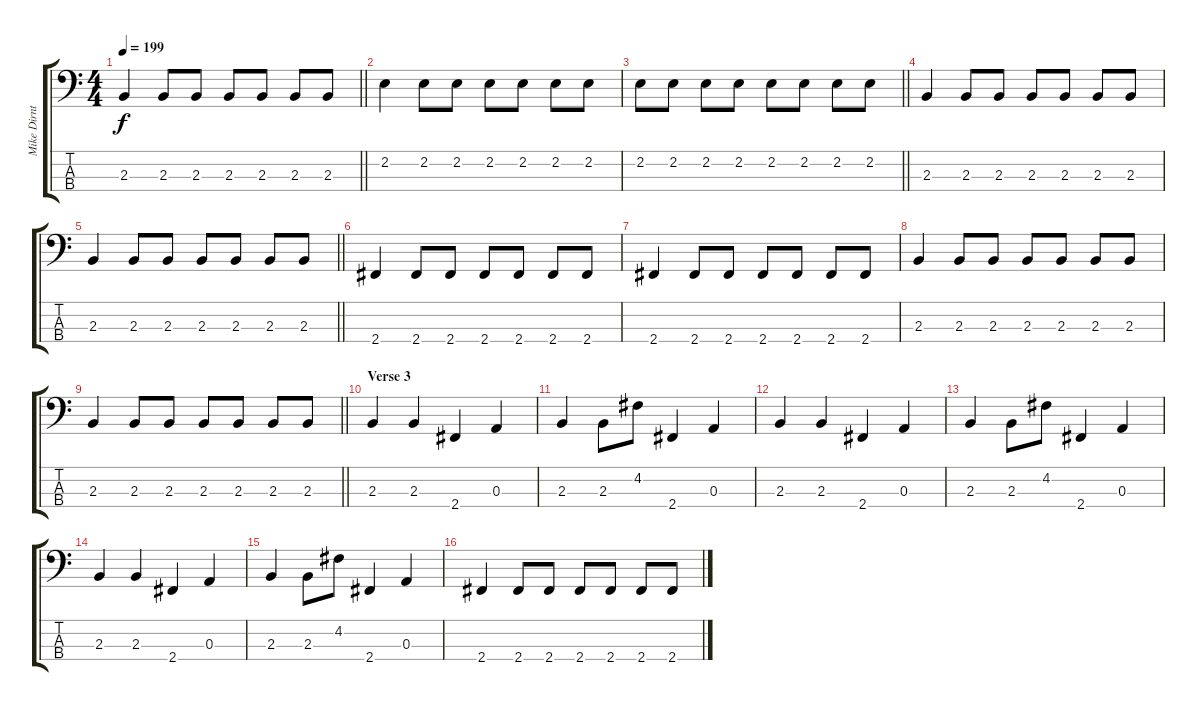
\track ("Mike Dirnt - Bass" "Mike Dirnt") {instrument electricbasspick}
\staff {score tabs}
\tuning (G2 D2 A1 E1) {hide}
\ts (4 4)
\tempo 199
\clef f4
\barLineRight lightlight
\ks c
2.3.4{dy f} 2.3.8 2.3.8 2.3.8 2.3.8 2.3.8 2.3.8 |
2.2.4 2.2.8 2.2.8 2.2.8 2.2.8 2.2.8 2.2.8 |
\barLineRight lightlight
2.2.8 2.2.8 2.2.8 2.2.8 2.2.8 2.2.8 2.2.8 2.2.8 |
2.3.4 2.3.8 2.3.8 2.3.8 2.3.8 2.3.8 2.3.8 |
\barLineRight lightlight
2.3.4 2.3.8 2.3.8 2.3.8 2.3.8 2.3.8 2.3.8 |
2.4.4 2.4.8 2.4.8 2.4.8 2.4.8 2.4.8 2.4.8 |
2.4.4 2.4.8 2.4.8 2.4.8 2.4.8 2.4.8 2.4.8 |
2.3.4 2.3.8 2.3.8 2.3.8 2.3.8 2.3.8 2.3.8 |
\barLineRight lightlight
2.3.4 2.3.8 2.3.8 2.3.8 2.3.8 2.3.8 2.3.8 |
\section ("" "Verse 3")
2.3.4 2.3.4 2.4.4 0.3.4 |
2.3.4 2.3.8 4.2.8 2.4.4 0.3.4 |
2.3.4 2.3.4 2.4.4 0.3.4 |
2.3.4 2.3.8 4.2.8 2.4.4 0.3.4 |
2.3.4 2.3.4 2.4.4 0.3.4 |
2.3.4 2.3.8 4.2.8 2.4.4 0.3.4 |
2.4.4 2.4.8 2.4.8 2.4.8 2.4.8 2.4.8 2.4.8
